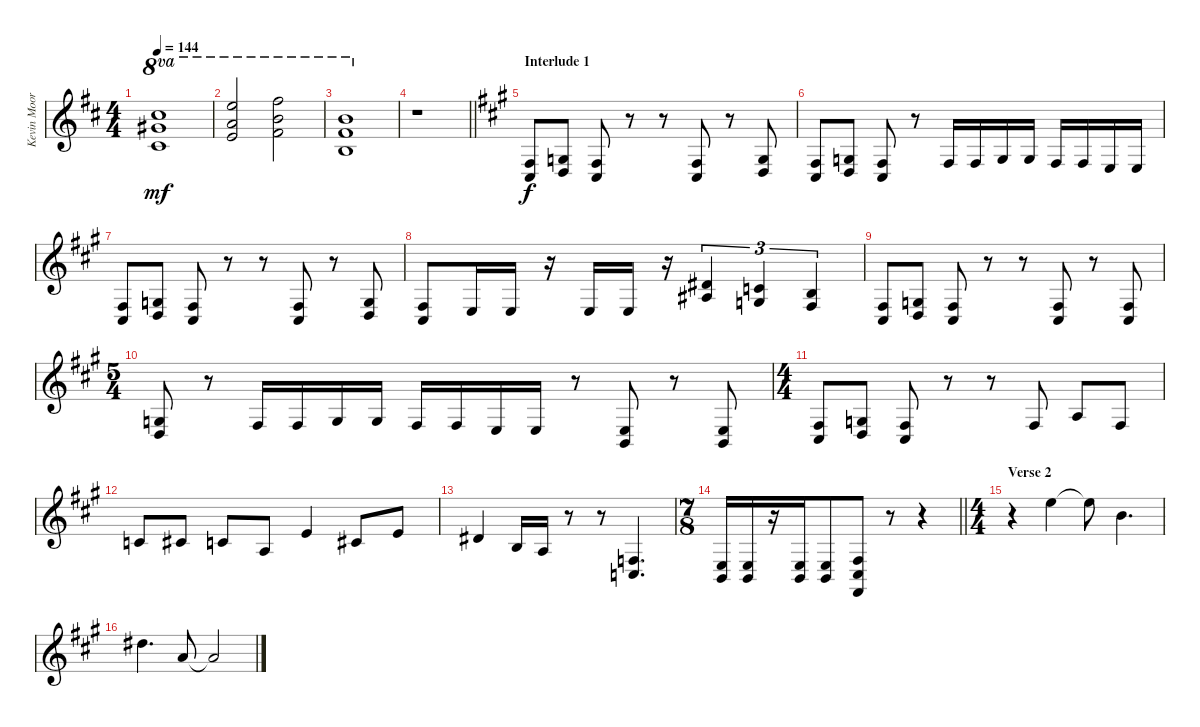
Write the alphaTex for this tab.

\track ("Kevin Moore Strings/Keys" "Kevin Moor") {instrument stringensemble1}
\staff {score}
\tuning (E4 B3 G3 D3 A2 E2 B1) {hide}
\ts (4 4)
\tempo 144
\clef g2
\ks bminor
(21.1 21.2 18.3).1{ot 8va dy mf} |
(24.1 22.2 21.3).2{ot 8va} (26.1 24.2 23.3).2{ot 8va} |
(19.1 19.2 16.3).1{ot 8va} |
\barLineRight lightlight
r.1 |
\section ("" "Interlude 1")
\ks f#minor
(4.4 4.5).8{dy f volume 12 instrument lead8bassandlead} (5.4 5.5).8 (4.4 4.5).8 r.8 r.8 (4.4 4.5).8 r.8 (5.4 5.5).8 |
(4.4 4.5).8 (5.4 5.5).8 (4.4 4.5).8 r.8 4.4.16 4.4.16 5.4.16 5.4.16 4.4.16 4.4.16 2.4.16 2.4.16 |
(4.4 4.5).8 (5.4 5.5).8 (4.4 4.5).8 r.8 r.8 (4.4 4.5).8 r.8 (5.4 5.5).8 |
(4.4 4.5).8 2.4.16 2.4.16 r.16 2.4.16 2.4.16 r.16 (8.3 8.4).4{tu (3 2)} (5.3 5.4).4{tu (3 2)} (4.3 4.4).4{tu (3 2)} |
(4.4 4.5).8 (5.4 5.5).8 (4.4 4.5).8 r.8 r.8 (4.4 4.5).8 r.8 (4.4 4.5).8 |
\ts (5 4)
(5.4 5.5).8 r.8 4.4.16 4.4.16 5.4.16 5.4.16 4.4.16 4.4.16 2.4.16 2.4.16 r.8 (2.4 2.5).8 r.8 (2.4 2.5).8 |
\ts (4 4)
(4.4 4.5).8 (5.4 5.5).8 (4.4 4.5).8 r.8 r.8 4.4.8 7.4.8 4.4.8 |
5.3.8 6.3.8 5.3.8 2.3.8 9.3.4 6.3.8 9.3.8 |
8.3.4 9.4.16 7.4.16 r.8 r.8 (3.4 3.5).4{d} |
\ts (7 8)
\barLineRight lightlight
(2.4 2.5).16 (2.4 2.5).16 r.16 (2.4 2.5).16 (2.4 2.5).8 (4.4 4.5 2.6).8 r.8 r.4 |
\ts (4 4)
\section ("" "Verse 2")
r.4{volume 16 instrument fx1rain} 12.1.4 12.1{t}.8 12.2.4{d} |
16.2.4{d} 14.3.8 14.3{t}.2
